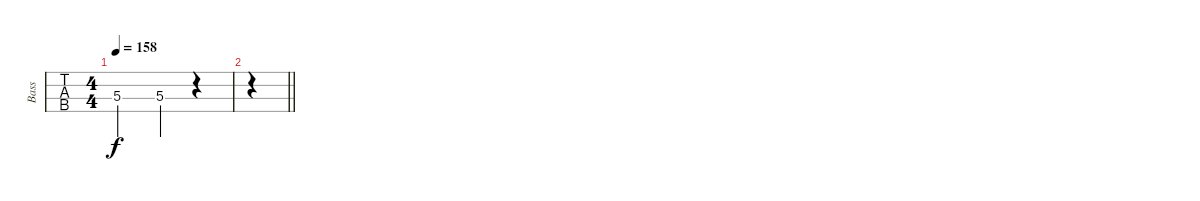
\track ("Bass" "Bass") {instrument electricbasspick}
\staff {tabs}
\tuning (G2 D2 A1 E1) {hide}
\ts (4 4)
\tempo 158
\clef f4
\ks c
5.3{t}.2{dy f} 5.3.4 r.4 |
\barLineRight lightlight
